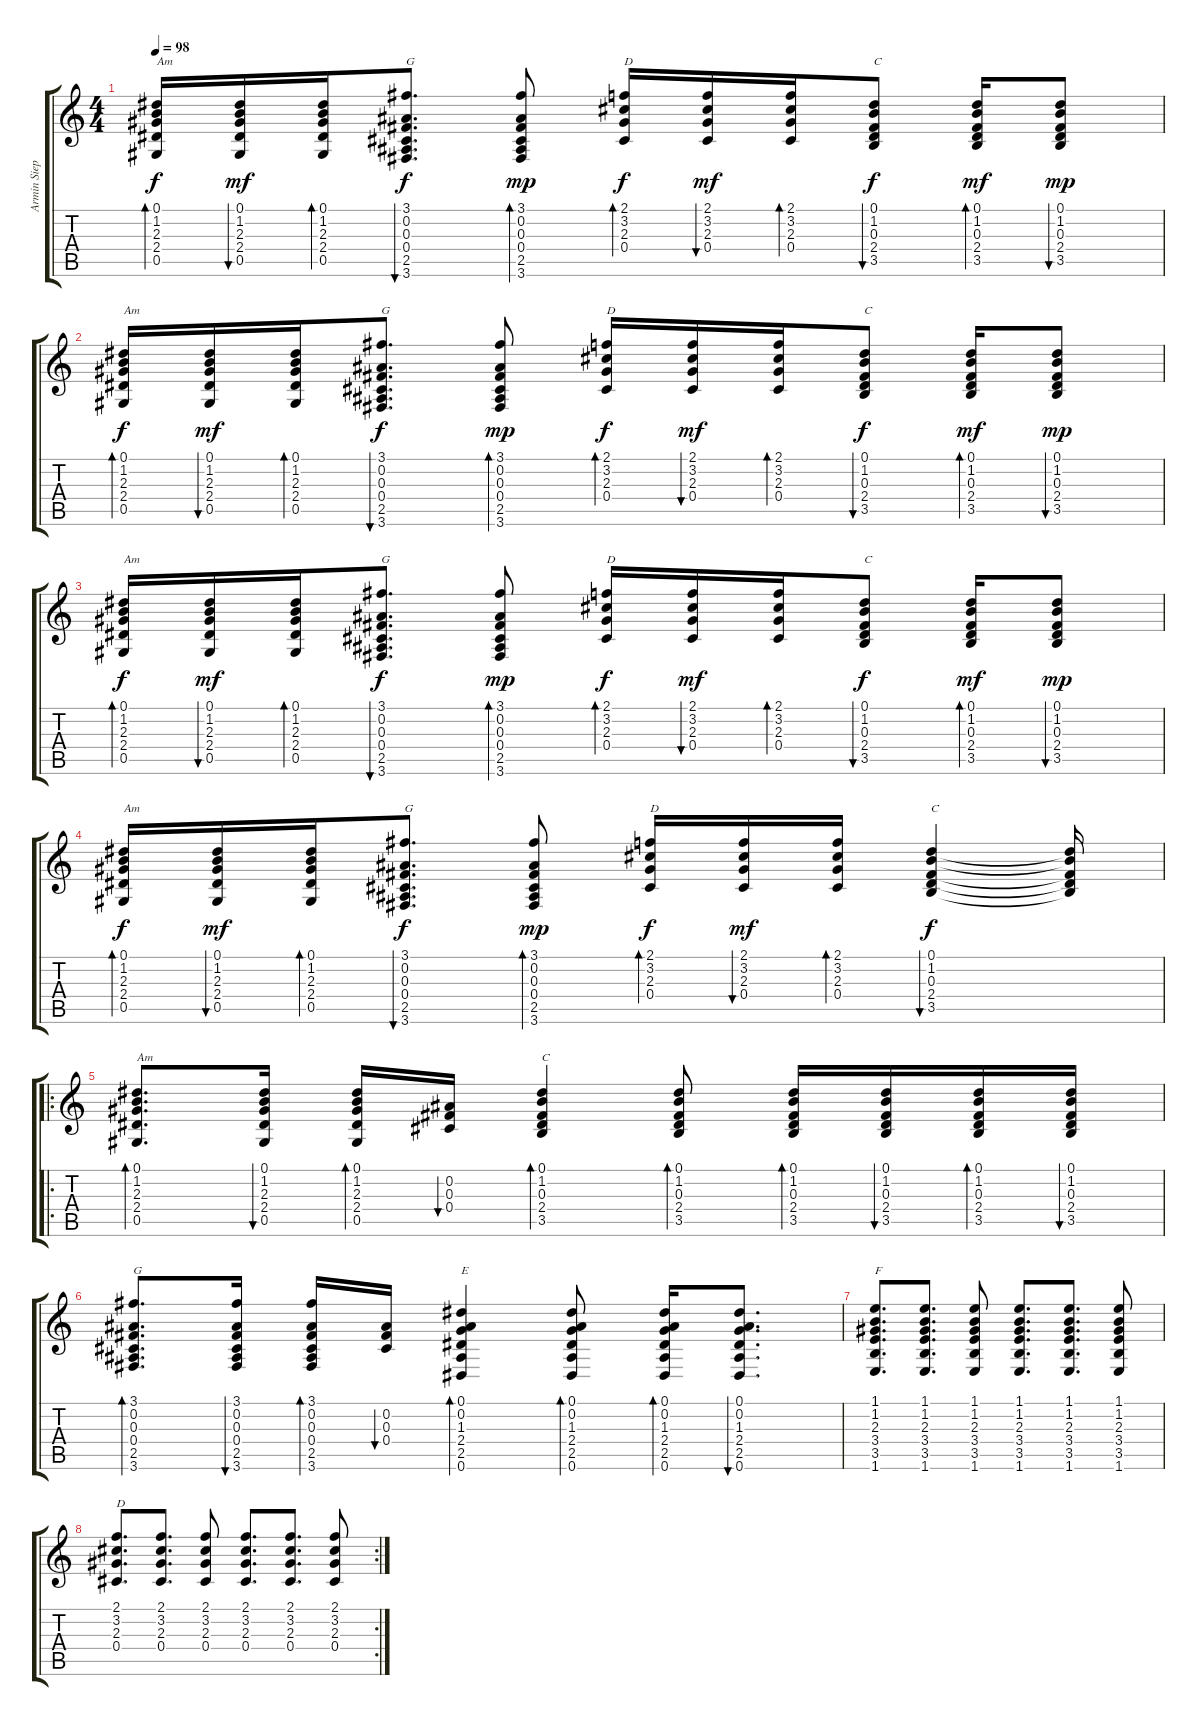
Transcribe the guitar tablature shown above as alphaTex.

\track ("Armin Siepen" "Armin Siep") {instrument acousticguitarsteel}
\staff {score tabs}
\tuning (Eb4 Bb3 Gb3 Db3 Ab2 Eb2) {hide}
\ts (4 4)
\tempo 98
\clef g2
\ks c
(0.1 1.2 2.3 2.4 0.5).16{bd 30 txt "Am" dy f} (0.1 1.2 2.3 2.4 0.5).16{bu 30 dy mf} (0.1 1.2 2.3 2.4 0.5).16{bd 30} (3.1 0.2 0.3 0.4 2.5 3.6).8{d bu 30 txt "G" dy f} (3.1 0.2 0.3 0.4 2.5 3.6).8{bd 30 dy mp} (2.1 3.2 2.3 0.4).16{bd 30 txt "D" dy f} (2.1 3.2 2.3 0.4).16{bu 30 dy mf} (2.1 3.2 2.3 0.4).16{bd 30} (0.1 1.2 0.3 2.4 3.5).8{bu 30 txt "C" dy f} (0.1 1.2 0.3 2.4 3.5).16{bd 30 dy mf} (0.1 1.2 0.3 2.4 3.5).8{bu 30 dy mp} |
(0.1 1.2 2.3 2.4 0.5).16{bd 30 txt "Am" dy f} (0.1 1.2 2.3 2.4 0.5).16{bu 30 dy mf} (0.1 1.2 2.3 2.4 0.5).16{bd 30} (3.1 0.2 0.3 0.4 2.5 3.6).8{d bu 30 txt "G" dy f} (3.1 0.2 0.3 0.4 2.5 3.6).8{bd 30 dy mp} (2.1 3.2 2.3 0.4).16{bd 30 txt "D" dy f} (2.1 3.2 2.3 0.4).16{bu 30 dy mf} (2.1 3.2 2.3 0.4).16{bd 30} (0.1 1.2 0.3 2.4 3.5).8{bu 30 txt "C" dy f} (0.1 1.2 0.3 2.4 3.5).16{bd 30 dy mf} (0.1 1.2 0.3 2.4 3.5).8{bu 30 dy mp} |
(0.1 1.2 2.3 2.4 0.5).16{bd 30 txt "Am" dy f} (0.1 1.2 2.3 2.4 0.5).16{bu 30 dy mf} (0.1 1.2 2.3 2.4 0.5).16{bd 30} (3.1 0.2 0.3 0.4 2.5 3.6).8{d bu 30 txt "G" dy f} (3.1 0.2 0.3 0.4 2.5 3.6).8{bd 30 dy mp} (2.1 3.2 2.3 0.4).16{bd 30 txt "D" dy f} (2.1 3.2 2.3 0.4).16{bu 30 dy mf} (2.1 3.2 2.3 0.4).16{bd 30} (0.1 1.2 0.3 2.4 3.5).8{bu 30 txt "C" dy f} (0.1 1.2 0.3 2.4 3.5).16{bd 30 dy mf} (0.1 1.2 0.3 2.4 3.5).8{bu 30 dy mp} |
(0.1 1.2 2.3 2.4 0.5).16{bd 30 txt "Am" dy f} (0.1 1.2 2.3 2.4 0.5).16{bu 30 dy mf} (0.1 1.2 2.3 2.4 0.5).16{bd 30} (3.1 0.2 0.3 0.4 2.5 3.6).8{d bu 30 txt "G" dy f} (3.1 0.2 0.3 0.4 2.5 3.6).8{bd 30 dy mp} (2.1 3.2 2.3 0.4).16{bd 30 txt "D" dy f} (2.1 3.2 2.3 0.4).16{bu 30 dy mf} (2.1 3.2 2.3 0.4).16{bd 30} (0.1 1.2 0.3 2.4 3.5).4{bu 30 txt "C" dy f} (0.1{t} 1.2{t} 0.3{t} 2.4{t} 3.5{t}).16 |
\ro
(0.1 1.2 2.3 2.4 0.5).8{d bd 30 txt "Am"} (0.1 1.2 2.3 2.4 0.5).16{bu 60} (0.1 1.2 2.3 2.4 0.5).16{bd 30} (0.2 0.3 0.4).16{bu 30} (0.1 1.2 0.3 2.4 3.5).4{bd 60 txt "C"} (0.1 1.2 0.3 2.4 3.5).8{bd 60} (0.1 1.2 0.3 2.4 3.5).16{bd 30} (0.1 1.2 0.3 2.4 3.5).16{bu 30} (0.1 1.2 0.3 2.4 3.5).16{bd 30} (0.1 1.2 0.3 2.4 3.5).16{bu 30} |
(3.1 0.2 0.3 0.4 2.5 3.6).8{d bd 60 txt "G"} (3.1 0.2 0.3 0.4 2.5 3.6).16{bu 30} (3.1 0.2 0.3 0.4 2.5 3.6).16{bd 30} (0.2 0.3 0.4).16{bu 30} (0.1 0.2 1.3 2.4 2.5 0.6).4{bd 60 txt "E"} (0.1 0.2 1.3 2.4 2.5 0.6).8{bd 60} (0.1 0.2 1.3 2.4 2.5 0.6).16{bd 30} (0.1 0.2 1.3 2.4 2.5 0.6).8{d bu 30} |
(1.1 1.2 2.3 3.4 3.5 1.6).8{d txt "F"} (1.1 1.2 2.3 3.4 3.5 1.6).8{d} (1.1 1.2 2.3 3.4 3.5 1.6).8 (1.1 1.2 2.3 3.4 3.5 1.6).8{d} (1.1 1.2 2.3 3.4 3.5 1.6).8{d} (1.1 1.2 2.3 3.4 3.5 1.6).8 |
\rc 2
(2.1 3.2 2.3 0.4).8{d txt "D"} (2.1 3.2 2.3 0.4).8{d} (2.1 3.2 2.3 0.4).8 (2.1 3.2 2.3 0.4).8{d} (2.1 3.2 2.3 0.4).8{d} (2.1 3.2 2.3 0.4).8
